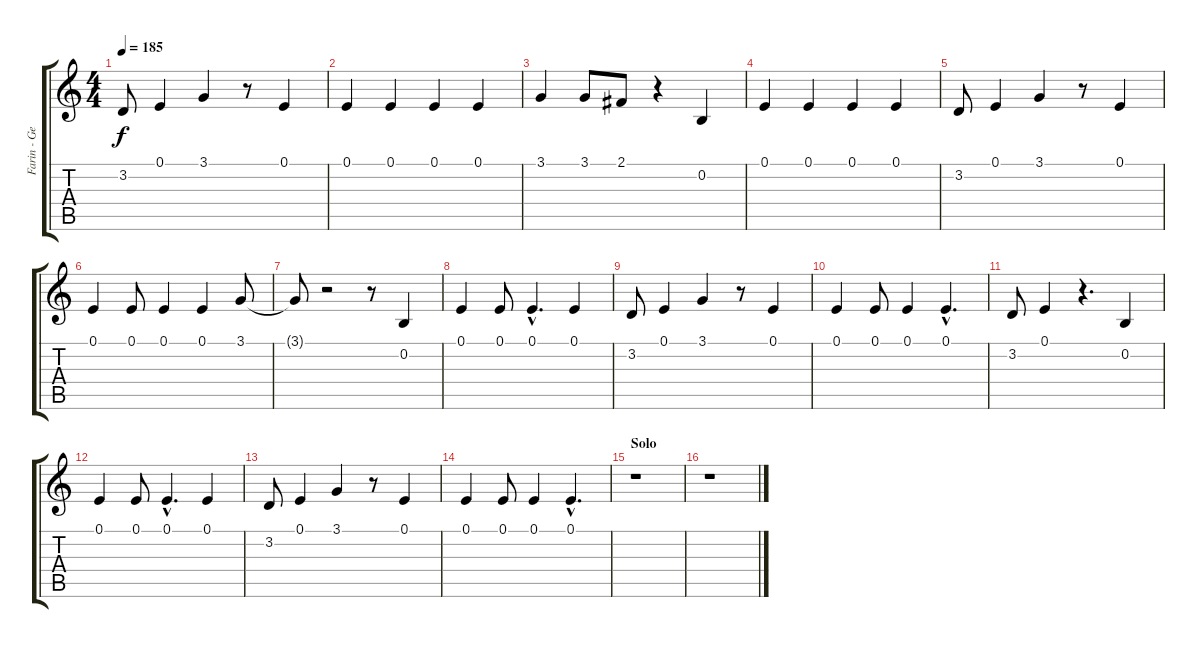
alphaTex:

\track ("Farin - Gesang" "Farin - Ge") {instrument tenorsax}
\staff {score tabs}
\tuning (E4 B3 G3 D3 A2 E2) {hide}
\ts (4 4)
\tempo 185
\clef g2
\ks c
3.2.8{dy f} 0.1.4 3.1.4 r.8 0.1.4 |
0.1.4 0.1.4 0.1.4 0.1.4 |
3.1.4 3.1.8 2.1.8 r.4 0.2.4 |
0.1.4 0.1.4 0.1.4 0.1.4 |
3.2.8 0.1.4 3.1.4 r.8 0.1.4 |
0.1.4 0.1.8 0.1.4 0.1.4 3.1.8 |
3.1{t}.8 r.2 r.8 0.2.4 |
0.1.4 0.1.8 0.1{hac}.4{d} 0.1.4 |
3.2.8 0.1.4 3.1.4 r.8 0.1.4 |
0.1.4 0.1.8 0.1.4 0.1{hac}.4{d} |
3.2.8 0.1.4 r.4{d} 0.2.4 |
0.1.4 0.1.8 0.1{hac}.4{d} 0.1.4 |
3.2.8 0.1.4 3.1.4 r.8 0.1.4 |
0.1.4 0.1.8 0.1.4 0.1{hac}.4{d} |
\section ("" "Solo")
r.1 |
r.1
